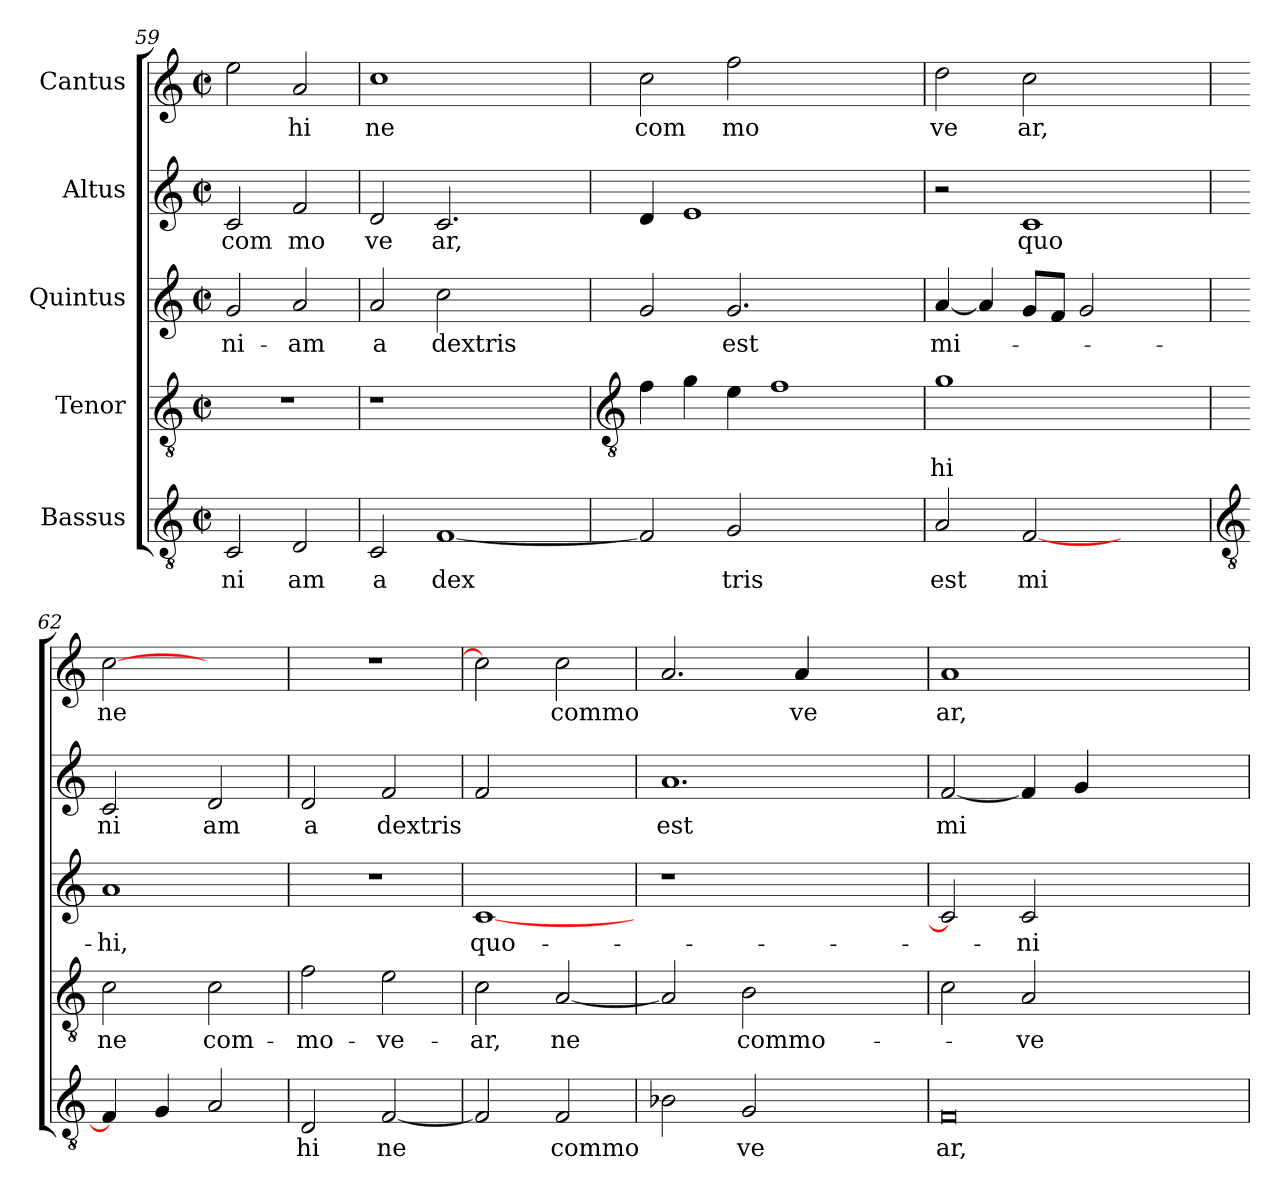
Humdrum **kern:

**kern	**text	**kern	**text	**kern	**text	**kern	**text	**kern	**text
*part5	*part5	*part4	*part4	*part3	*part3	*part2	*part2	*part1	*part1
*staff5	*staff5	*staff4	*staff4	*staff3	*staff3	*staff2	*staff2	*staff1	*staff1
*I"Bassus	*	*I"Tenor	*	*I"Quintus	*	*I"Altus	*	*I"Cantus	*
!!LO:LB:g=z
*clefGv2	*	*clefGv2	*	*clefG2	*	*clefG2	*	*clefG2	*
*k[]	*	*k[]	*	*k[]	*	*k[]	*	*k[]	*
*C:	*	*C:	*	*C:	*	*C:	*	*C:	*
*M2/2	*	*M2/2	*	*M2/2	*	*M2/2	*	*M2/2	*
*met(c|)	*	*met(c|)	*	*met(c|)	*	*met(c|)	*	*met(c|)	*
=59A	=59A	=59A	=59A	=59A	=59A	=59A	=59A	=59A	=59A
!	!LO:LY:b	!	!	!	!LO:LY:b	!	!LO:LY:b	!	!
2C/	ni	1r	.	2g/	-ni-	2c/	com	2ee\	.
!	!LO:LY:b	!	!	!	!LO:LY:b	!	!LO:LY:b	!	!LO:LY:b
2D/	am	.	.	2a/	-am	2f/	mo	2a/	hi
=59B	=59B	=59B	=59B	=59B	=59B	=59B	=59B	=59B	=59B
!	!LO:LY:b	!	!	!	!LO:LY:b	!	!LO:LY:b	!	!LO:LY:b
2C/	a	1r	.	2a/	a	2d/	ve	1cc	ne
!	!LO:LY:b	!	!	!	!LO:LY:b	!	!LO:LY:b	!	!
[1F	dex	.	.	2cc\	dextris	2.c/	ar,	.	.
.	.	2ryy	.	2ryy	.	.	.	2ryy	.
.	.	.	.	.	.	4ryy	.	.	.
!!LO:LB:g=z
=60A	=60A	=60A	=60A	=60A	=60A	=60A	=60A	=60A	=60A
*	*	*clefGv2	*	*	*	*	*	*	*
!	!	!	!	!	!	!	!	!	!LO:LY:b
2F/]	.	4f\	.	2g/	.	4d/	.	2cc\	com
.	.	4g\	.	.	.	1e	.	.	.
!	!LO:LY:b	!	!	!	!LO:LY:b	!	!	!	!LO:LY:b
2G/	tris	4e\	.	2.g/	est	.	.	2ff\	mo
.	.	1f	.	.	.	.	.	.	.
2.ryy	.	.	.	.	.	.	.	2.ryy	.
.	.	.	.	2ryy	.	2ryy	.	.	.
=61A	=61A	=61A	=61A	=61A	=61A	=61A	=61A	=61A	=61A
!	!LO:LY:b	!	!LO:LY:b	!	!LO:LY:b	!	!	!	!LO:LY:b
2A/	est	1g	-hi	[4a/	mi-	2r	.	2dd\	ve
.	.	.	.	4a/]	.	.	.	.	.
!	!LO:LY:b	!	!	!	!	!	!LO:LY:b	!	!LO:LY:b
[2F/	mi	.	.	8g/L	.	1c	quo	2cc\	ar,
.	.	.	.	8f/J	.	.	.	.	.
.	.	.	.	2g/	.	.	.	.	.
2ryy	.	2ryy	.	.	.	.	.	2ryy	.
.	.	.	.	4ryy	.	.	.	.	.
!!LO:LB:g=z
=62A	=62A	=62A	=62A	=62A	=62A	=62A	=62A	=62A	=62A
*clefGv2	*	*	*	*	*	*	*	*	*
!	!	!	!LO:LY:b	!	!LO:LY:b	!	!LO:LY:b	!	!LO:LY:b
4F/]	.	2c\	ne	1a	-hi,	2c/	ni	[2cc\	ne
4G/	.	.	.	.	.	.	.	.	.
!	!	!	!LO:LY:b	!	!	!	!LO:LY:b	!	!
2A/	.	2c\	com-	.	.	2d/	am	2ryy	.
=63A	=63A	=63A	=63A	=63A	=63A	=63A	=63A	=63A	=63A
!	!LO:LY:b	!	!LO:LY:b	!	!	!	!LO:LY:b	!	!
2D/	hi	2f\	-mo-	1r	.	2d/	a	1r	.
!	!LO:LY:b	!	!LO:LY:b	!	!	!	!LO:LY:b	!	!
[2F/	ne	2e\	-ve-	.	.	2f/	dextris	.	.
!!LO:LB:g=z
=64	=64	=64	=64	=64	=64	=64	=64	=64	=64
!	!	!	!LO:LY:b	!	!LO:LY:b	!	!	!	!
2F/]	.	2c\	-ar,	[1c	quo-	2f/	.	2cc\]	.
!	!LO:LY:b	!	!LO:LY:b	!	!	!	!	!	!LO:LY:b
2F/	commo	[2A/	ne	.	.	2ryy	.	2cc\	commo
!!LO:LB:g=z
=65	=65	=65	=65	=65	=65	=65	=65	=65	=65
!	!	!	!	!	!	!	!LO:LY:b	!	!
2B-X\	.	2A/]	.	1r	.	1.a	est	2.a/	.
!	!LO:LY:b	!	!LO:LY:b	!	!	!	!	!	!
2G/	ve	2B\	commo-	.	.	.	.	.	.
!	!	!	!	!	!	!	!	!	!LO:LY:b
.	.	.	.	.	.	.	.	4a/	ve
2ryy	.	2ryy	.	2ryy	.	.	.	2ryy	.
!!LO:LB:g=z
=66	=66	=66	=66	=66	=66	=66	=66	=66	=66
!	!LO:LY:b	!	!	!	!	!	!LO:LY:b	!	!LO:LY:b
0F	ar,	2c\	.	2c/]	.	[2f/	mi	1a	ar,
!	!	!	!LO:LY:b	!	!LO:LY:b	!	!	!	!
.	.	2A/	-ve-	2c/	-ni	4f/]	.	.	.
.	.	.	.	.	.	4g/	.	.	.
.	.	1ryy	.	1ryy	.	1ryy	.	1ryy	.
=	=	=	=	=	=	=	=	=	=
*-	*-	*-	*-	*-	*-	*-	*-	*-	*-
